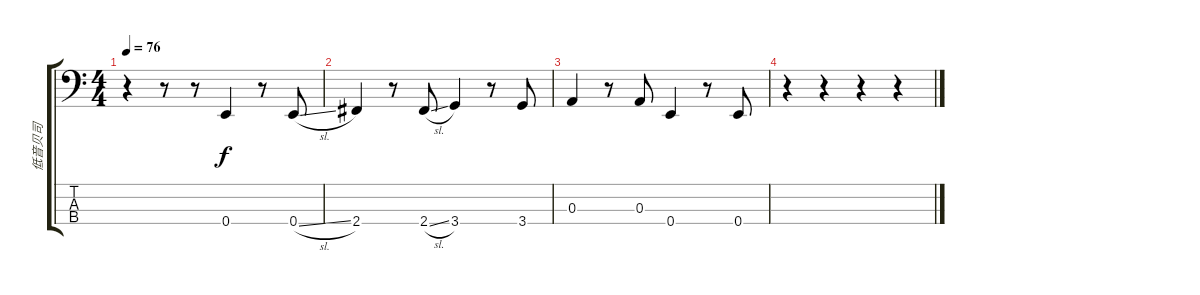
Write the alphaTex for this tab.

\track ("低音贝司" "低音贝司") {instrument fretlessbass}
\staff {score tabs}
\tuning (G2 D2 A1 E1) {hide}
\ts (4 4)
\tempo 76
\clef f4
\ks c
r.4{dy f} r.8 r.8 0.4.4 r.8 0.4{sl}.8 |
2.4.4 r.8 2.4{sl}.8 3.4.4 r.8 3.4.8 |
0.3.4 r.8 0.3.8 0.4.4 r.8 0.4.8 |
r.4 r.4 r.4 r.4
